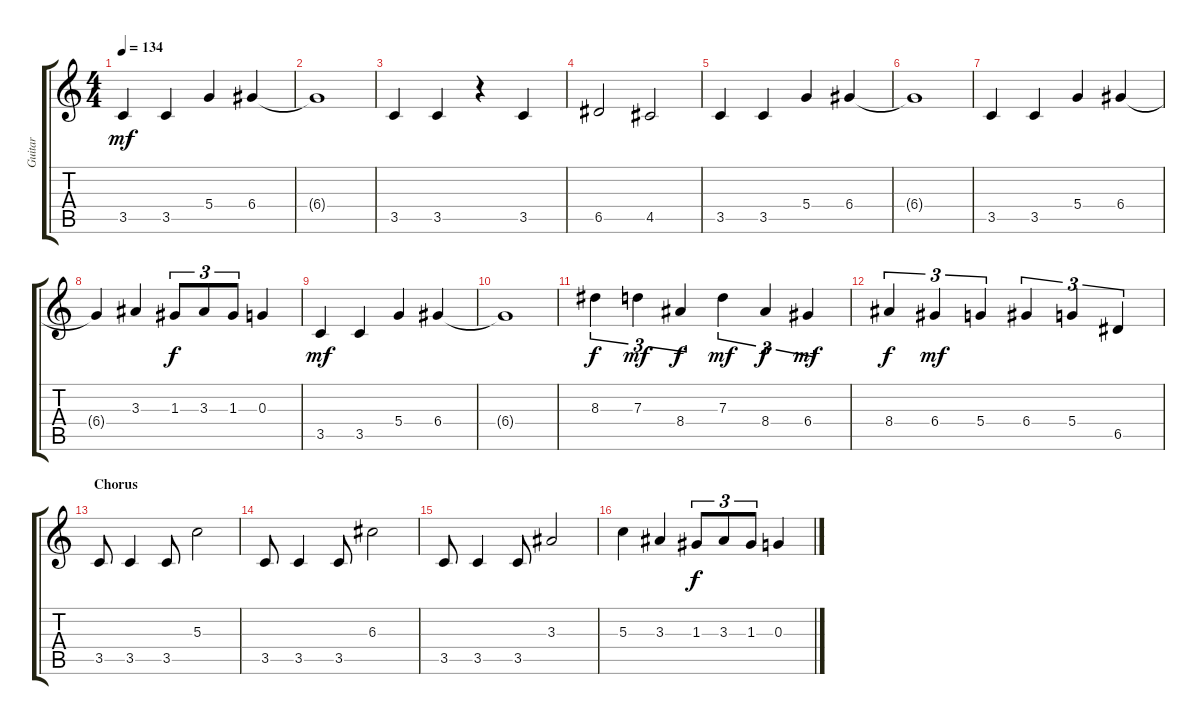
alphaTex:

\track ("Guitar" "Guitar") {instrument electricguitarclean}
\staff {score tabs}
\tuning (E4 B3 G3 D3 A2 E2) {hide}
\ts (4 4)
\tempo 134
\clef g2
\ks c
3.5.4{dy mf} 3.5.4 5.4.4 6.4.4 |
6.4{t}.1 |
3.5.4 3.5.4 r.4 3.5.4 |
6.5.2 4.5.2 |
3.5.4 3.5.4 5.4.4 6.4.4 |
6.4{t}.1 |
3.5.4 3.5.4 5.4.4 6.4.4 |
6.4{t}.4 3.3.4 1.3.8{tu (3 2) dy f} 3.3.8{tu (3 2)} 1.3.8{tu (3 2)} 0.3.4 |
3.5.4{dy mf} 3.5.4 5.4.4 6.4.4 |
6.4{t}.1 |
8.3.4{tu (3 2) dy f} 7.3.4{tu (3 2) dy mf} 8.4.4{tu (3 2) dy f} 7.3.4{tu (3 2) dy mf} 8.4.4{tu (3 2) dy f} 6.4.4{tu (3 2) dy mf} |
8.4.4{tu (3 2) dy f} 6.4.4{tu (3 2) dy mf} 5.4.4{tu (3 2)} 6.4.4{tu (3 2)} 5.4.4{tu (3 2)} 6.5.4{tu (3 2)} |
\section ("" "Chorus")
3.5.8 3.5.4 3.5.8 5.3.2 |
3.5.8 3.5.4 3.5.8 6.3.2 |
3.5.8 3.5.4 3.5.8 3.3.2 |
5.3.4 3.3.4 1.3.8{tu (3 2) dy f} 3.3.8{tu (3 2)} 1.3.8{tu (3 2)} 0.3.4
